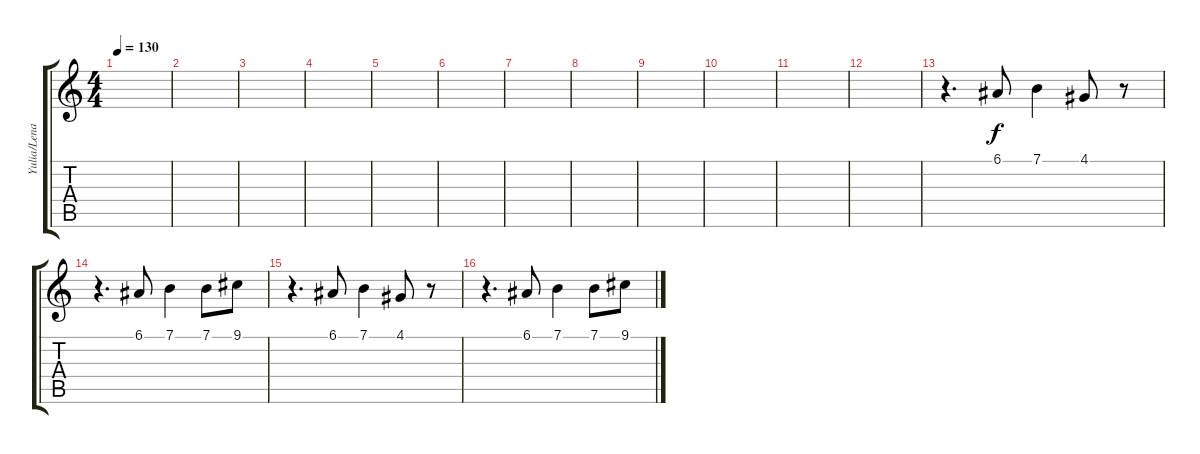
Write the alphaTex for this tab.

\track ("Yulia/Lena" "Yulia/Lena") {instrument voiceoohs}
\staff {score tabs}
\tuning (E4 B3 G3 D3 A2 E2) {hide}
\ts (4 4)
\tempo 130
\clef g2
\ks c
|
|
|
|
|
|
|
|
|
|
|
|
r.4{d} 6.1.8 7.1.4 4.1.8 r.8 |
r.4{d} 6.1.8 7.1.4 7.1.8 9.1.8 |
r.4{d} 6.1.8 7.1.4 4.1.8 r.8 |
r.4{d} 6.1.8 7.1.4 7.1.8 9.1.8
